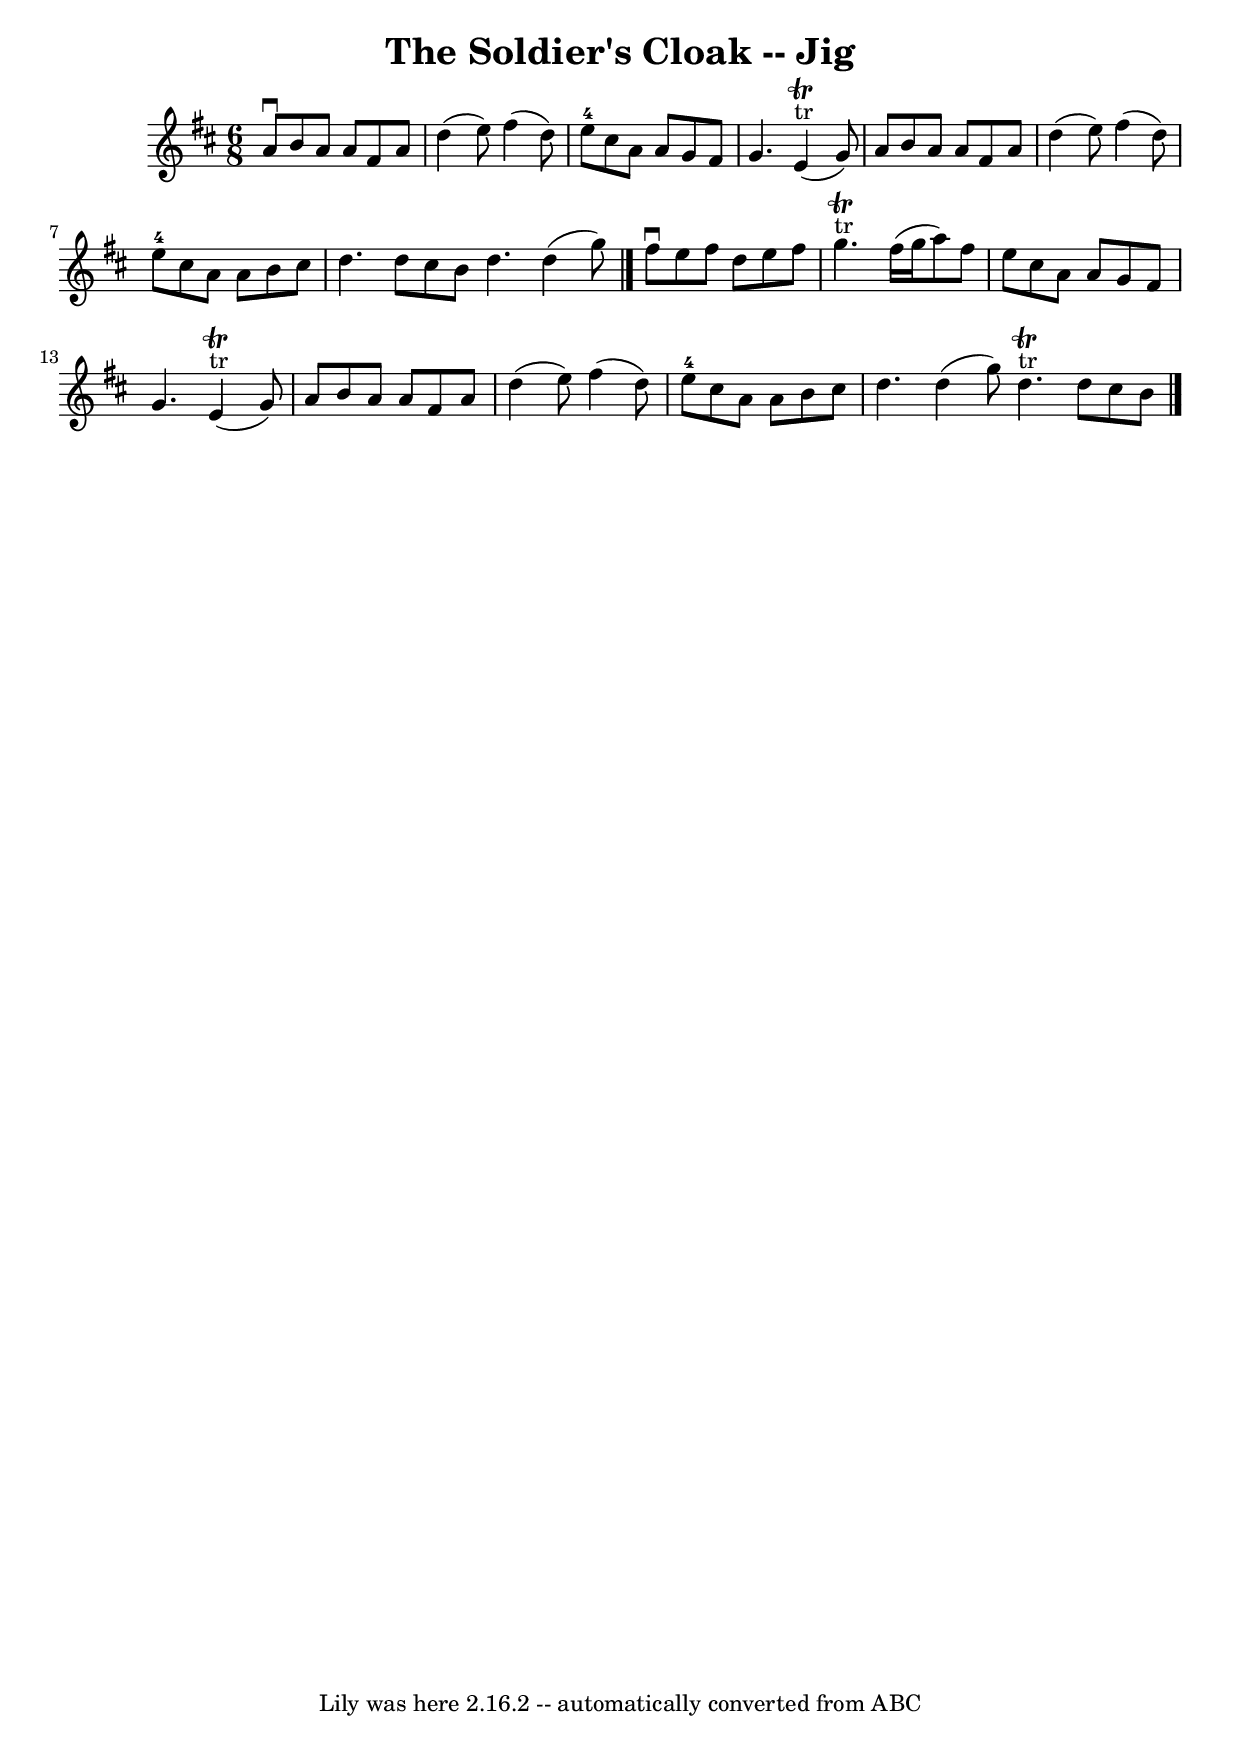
\version "2.7.40"
\include "Mammoth.ily"
\header {
	%% book = "Ryan's Mammoth Collection"
	crossRefNumber = "1"
	footnotes = "\\\\87 450"
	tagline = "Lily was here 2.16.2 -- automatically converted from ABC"
	title = "The Soldier's Cloak -- Jig"
}
voicedefault =  {


\time 6/8 \key d \major a'8^\downbow b'8 a'8 a'8 fis'8 a'8    
|
 d''4 (e''8) fis''4 (d''8)   |
 e''8-4   
cis''8 a'8 a'8 g'8 fis'8    |
 g'4. e'4^"tr"^\trill(
 g'8)   |
 a'8 b'8 a'8 a'8 fis'8 a'8    |
   
d''4 (e''8) fis''4 (d''8)   |
 e''8-4 cis''8    
a'8 a'8 b'8 cis''8    |
 d''4. d''8 cis''8 b'8    
\bar ":|" d''4. d''4 (g''8)   \bar "|." fis''8^\downbow e''8  
 fis''8 d''8 e''8 fis''8    |
 g''4.^"tr"^\trill fis''16 
(g''16 a''8) fis''8    |
 e''8 cis''8 a'8 a'8    
g'8 fis'8    |
 g'4. e'4^"tr"^\trill(g'8)   |
     
a'8 b'8 a'8 a'8 fis'8 a'8    |
 d''4 (e''8)   
fis''4 (d''8)   |
 e''8-4 cis''8 a'8 a'8 b'8    
cis''8    |
 d''4. d''4 (g''8)   \bar ":|" d''4. 
^"tr"^\trill d''8 cis''8 b'8    \bar "|."   
}

\score{
    <<

	\context Staff="default"
	{
	    \voicedefault 
	}

    >>
	\layout {
	}
	\midi {}
}
